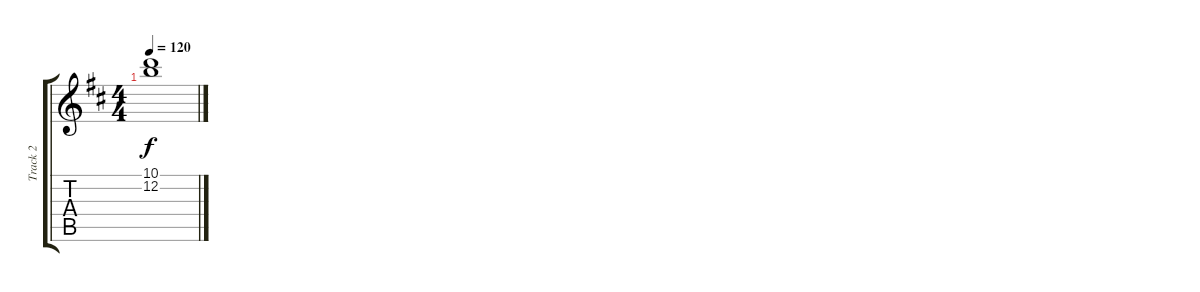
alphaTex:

\track ("Track 2" "Track 2") {instrument acousticguitarsteel}
\staff {score tabs}
\tuning (E4 B3 G3 D3 A2 E2) {hide}
\ts (4 4)
\tempo 120
\clef g2
\ks bminor
(10.1{t} 12.2{t}).1{dy f}
